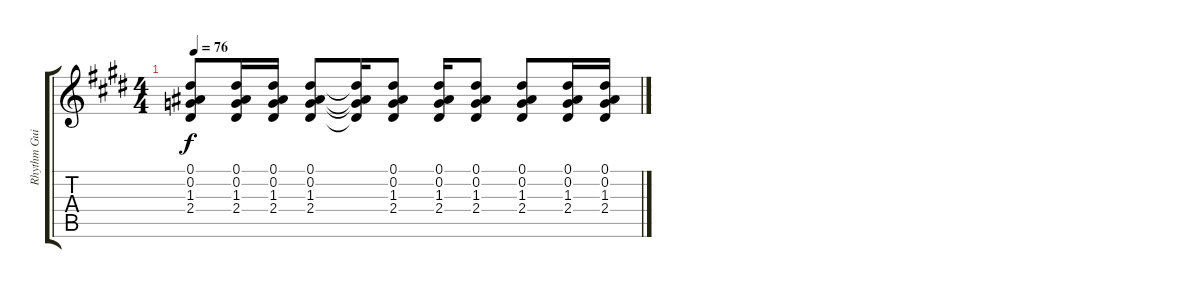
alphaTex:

\track ("Rhythm Guitar" "Rhythm Gui") {instrument overdrivenguitar}
\staff {score tabs}
\tuning (Eb4 Bb3 Gb3 Db3 Ab2 Eb2) {hide}
\ts (4 4)
\tempo 76
\clef g2
\ks e
(0.1 0.2 1.3 2.4).8{dy f} (0.1 0.2 1.3 2.4).16 (0.1 0.2 1.3 2.4).16 (0.1 0.2 1.3 2.4).8 (0.1{t} 0.2{t} 1.3{t} 2.4{t}).16 (0.1 0.2 1.3 2.4).8 (0.1 0.2 1.3 2.4).16 (0.1 0.2 1.3 2.4).8 (0.1 0.2 1.3 2.4).8 (0.1 0.2 1.3 2.4).16 (0.1 0.2 1.3 2.4).16
